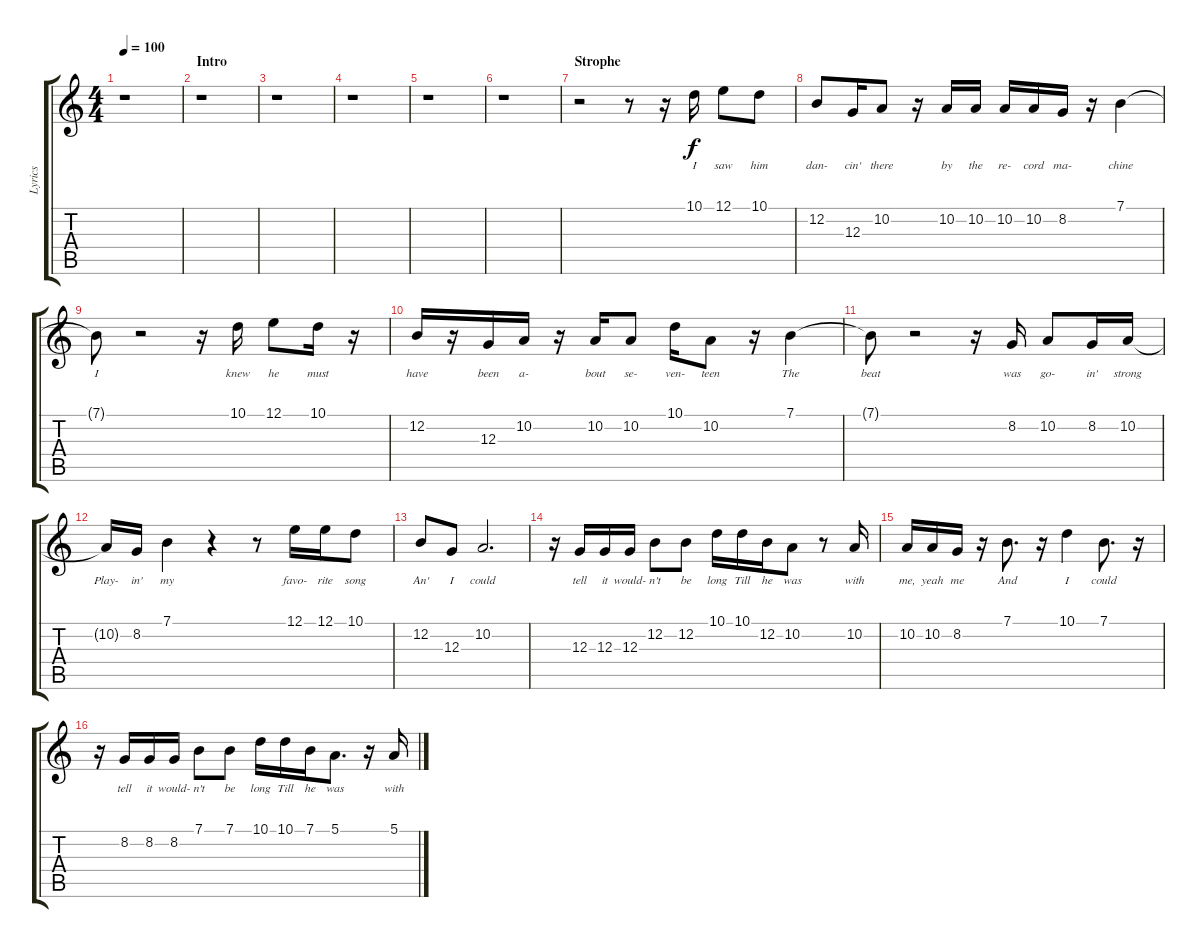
\track ("Lyrics" "Lyrics") {instrument sopranosax}
\staff {score tabs}
\tuning (E4 B3 G3 D3 A2 E2) {hide}
\ts (4 4)
\tempo 100
\clef g2
\ks c
r.1{dy f instrument sopranosax} |
\section ("" "Intro")
r.1 |
r.1 |
r.1 |
r.1 |
r.1 |
\section ("" "Strophe")
r.2 r.8 r.16 10.1.16{lyrics (0 "I") lyrics (1 "") lyrics (2 "") lyrics (3 "") lyrics (4 "")} 12.1.8{lyrics (0 "saw") lyrics (1 "") lyrics (2 "") lyrics (3 "") lyrics (4 "")} 10.1.8{lyrics (0 "him") lyrics (1 "") lyrics (2 "") lyrics (3 "") lyrics (4 "")} |
12.2.8{lyrics (0 "dan-") lyrics (1 "") lyrics (2 "") lyrics (3 "") lyrics (4 "")} 12.3.16{lyrics (0 "cin'") lyrics (1 "") lyrics (2 "") lyrics (3 "") lyrics (4 "")} 10.2.8{lyrics (0 "there") lyrics (1 "") lyrics (2 "") lyrics (3 "") lyrics (4 "")} r.16 10.2.16{lyrics (0 "by") lyrics (1 "") lyrics (2 "") lyrics (3 "") lyrics (4 "")} 10.2.16{lyrics (0 "the") lyrics (1 "") lyrics (2 "") lyrics (3 "") lyrics (4 "")} 10.2.16{lyrics (0 "re-") lyrics (1 "") lyrics (2 "") lyrics (3 "") lyrics (4 "")} 10.2.16{lyrics (0 "cord") lyrics (1 "") lyrics (2 "") lyrics (3 "") lyrics (4 "")} 8.2.16{lyrics (0 "ma-") lyrics (1 "") lyrics (2 "") lyrics (3 "") lyrics (4 "")} r.16 7.1.4{lyrics (0 "chine") lyrics (1 "") lyrics (2 "") lyrics (3 "") lyrics (4 "")} |
7.1{t}.8{lyrics (0 "I") lyrics (1 "") lyrics (2 "") lyrics (3 "") lyrics (4 "")} r.2 r.16 10.1.16{lyrics (0 "knew") lyrics (1 "") lyrics (2 "") lyrics (3 "") lyrics (4 "")} 12.1.8{lyrics (0 "he") lyrics (1 "") lyrics (2 "") lyrics (3 "") lyrics (4 "")} 10.1.16{lyrics (0 "must") lyrics (1 "") lyrics (2 "") lyrics (3 "") lyrics (4 "")} r.16 |
12.2.16{lyrics (0 "have") lyrics (1 "") lyrics (2 "") lyrics (3 "") lyrics (4 "")} r.16 12.3.16{lyrics (0 "been") lyrics (1 "") lyrics (2 "") lyrics (3 "") lyrics (4 "")} 10.2.16{lyrics (0 "a-") lyrics (1 "") lyrics (2 "") lyrics (3 "") lyrics (4 "")} r.16 10.2.16{lyrics (0 "bout") lyrics (1 "") lyrics (2 "") lyrics (3 "") lyrics (4 "")} 10.2.8{lyrics (0 "se-") lyrics (1 "") lyrics (2 "") lyrics (3 "") lyrics (4 "")} 10.1.16{lyrics (0 "ven-") lyrics (1 "") lyrics (2 "") lyrics (3 "") lyrics (4 "")} 10.2.8{lyrics (0 "teen") lyrics (1 "") lyrics (2 "") lyrics (3 "") lyrics (4 "")} r.16 7.1.4{lyrics (0 "The") lyrics (1 "") lyrics (2 "") lyrics (3 "") lyrics (4 "")} |
7.1{t}.8{lyrics (0 "beat") lyrics (1 "") lyrics (2 "") lyrics (3 "") lyrics (4 "")} r.2 r.16 8.2.16{lyrics (0 "was") lyrics (1 "") lyrics (2 "") lyrics (3 "") lyrics (4 "")} 10.2.8{lyrics (0 "go-") lyrics (1 "") lyrics (2 "") lyrics (3 "") lyrics (4 "")} 8.2.16{lyrics (0 "in'") lyrics (1 "") lyrics (2 "") lyrics (3 "") lyrics (4 "")} 10.2.16{lyrics (0 "strong") lyrics (1 "") lyrics (2 "") lyrics (3 "") lyrics (4 "")} |
10.2{t}.16{lyrics (0 "Play-") lyrics (1 "") lyrics (2 "") lyrics (3 "") lyrics (4 "")} 8.2.16{lyrics (0 "in'") lyrics (1 "") lyrics (2 "") lyrics (3 "") lyrics (4 "")} 7.1.4{lyrics (0 "my") lyrics (1 "") lyrics (2 "") lyrics (3 "") lyrics (4 "")} r.4 r.8 12.1.16{lyrics (0 "favo-") lyrics (1 "") lyrics (2 "") lyrics (3 "") lyrics (4 "")} 12.1.16{lyrics (0 "rite") lyrics (1 "") lyrics (2 "") lyrics (3 "") lyrics (4 "")} 10.1.8{lyrics (0 "song") lyrics (1 "") lyrics (2 "") lyrics (3 "") lyrics (4 "")} |
12.2.8{lyrics (0 "An'") lyrics (1 "") lyrics (2 "") lyrics (3 "") lyrics (4 "")} 12.3.8{lyrics (0 "I") lyrics (1 "") lyrics (2 "") lyrics (3 "") lyrics (4 "")} 10.2.2{d lyrics (0 "could") lyrics (1 "") lyrics (2 "") lyrics (3 "") lyrics (4 "")} |
r.16 12.3.16{lyrics (0 "tell") lyrics (1 "") lyrics (2 "") lyrics (3 "") lyrics (4 "")} 12.3.16{lyrics (0 "it") lyrics (1 "") lyrics (2 "") lyrics (3 "") lyrics (4 "")} 12.3.16{lyrics (0 "would-") lyrics (1 "") lyrics (2 "") lyrics (3 "") lyrics (4 "")} 12.2.8{lyrics (0 "n't") lyrics (1 "") lyrics (2 "") lyrics (3 "") lyrics (4 "")} 12.2.8{lyrics (0 "be") lyrics (1 "") lyrics (2 "") lyrics (3 "") lyrics (4 "")} 10.1.16{lyrics (0 "long") lyrics (1 "") lyrics (2 "") lyrics (3 "") lyrics (4 "")} 10.1.16{lyrics (0 "Till") lyrics (1 "") lyrics (2 "") lyrics (3 "") lyrics (4 "")} 12.2.16{lyrics (0 "he") lyrics (1 "") lyrics (2 "") lyrics (3 "") lyrics (4 "")} 10.2.8{lyrics (0 "was") lyrics (1 "") lyrics (2 "") lyrics (3 "") lyrics (4 "")} r.8 10.2.16{lyrics (0 "with") lyrics (1 "") lyrics (2 "") lyrics (3 "") lyrics (4 "")} |
10.2.16{lyrics (0 "me,") lyrics (1 "") lyrics (2 "") lyrics (3 "") lyrics (4 "")} 10.2.16{lyrics (0 "yeah") lyrics (1 "") lyrics (2 "") lyrics (3 "") lyrics (4 "")} 8.2.16{lyrics (0 "me") lyrics (1 "") lyrics (2 "") lyrics (3 "") lyrics (4 "")} r.16 7.1.8{d lyrics (0 "And") lyrics (1 "") lyrics (2 "") lyrics (3 "") lyrics (4 "")} r.16 10.1.4{lyrics (0 "I") lyrics (1 "") lyrics (2 "") lyrics (3 "") lyrics (4 "")} 7.1.8{d lyrics (0 "could") lyrics (1 "") lyrics (2 "") lyrics (3 "") lyrics (4 "")} r.16 |
r.16 8.2.16{lyrics (0 "tell") lyrics (1 "") lyrics (2 "") lyrics (3 "") lyrics (4 "")} 8.2.16{lyrics (0 "it") lyrics (1 "") lyrics (2 "") lyrics (3 "") lyrics (4 "")} 8.2.16{lyrics (0 "would-") lyrics (1 "") lyrics (2 "") lyrics (3 "") lyrics (4 "")} 7.1.8{lyrics (0 "n't") lyrics (1 "") lyrics (2 "") lyrics (3 "") lyrics (4 "")} 7.1.8{lyrics (0 "be") lyrics (1 "") lyrics (2 "") lyrics (3 "") lyrics (4 "")} 10.1.16{lyrics (0 "long") lyrics (1 "") lyrics (2 "") lyrics (3 "") lyrics (4 "")} 10.1.16{lyrics (0 "Till") lyrics (1 "") lyrics (2 "") lyrics (3 "") lyrics (4 "")} 7.1.16{lyrics (0 "he") lyrics (1 "") lyrics (2 "") lyrics (3 "") lyrics (4 "")} 5.1.8{d lyrics (0 "was") lyrics (1 "") lyrics (2 "") lyrics (3 "") lyrics (4 "")} r.16 5.1.16{lyrics (0 "with") lyrics (1 "") lyrics (2 "") lyrics (3 "") lyrics (4 "")}
